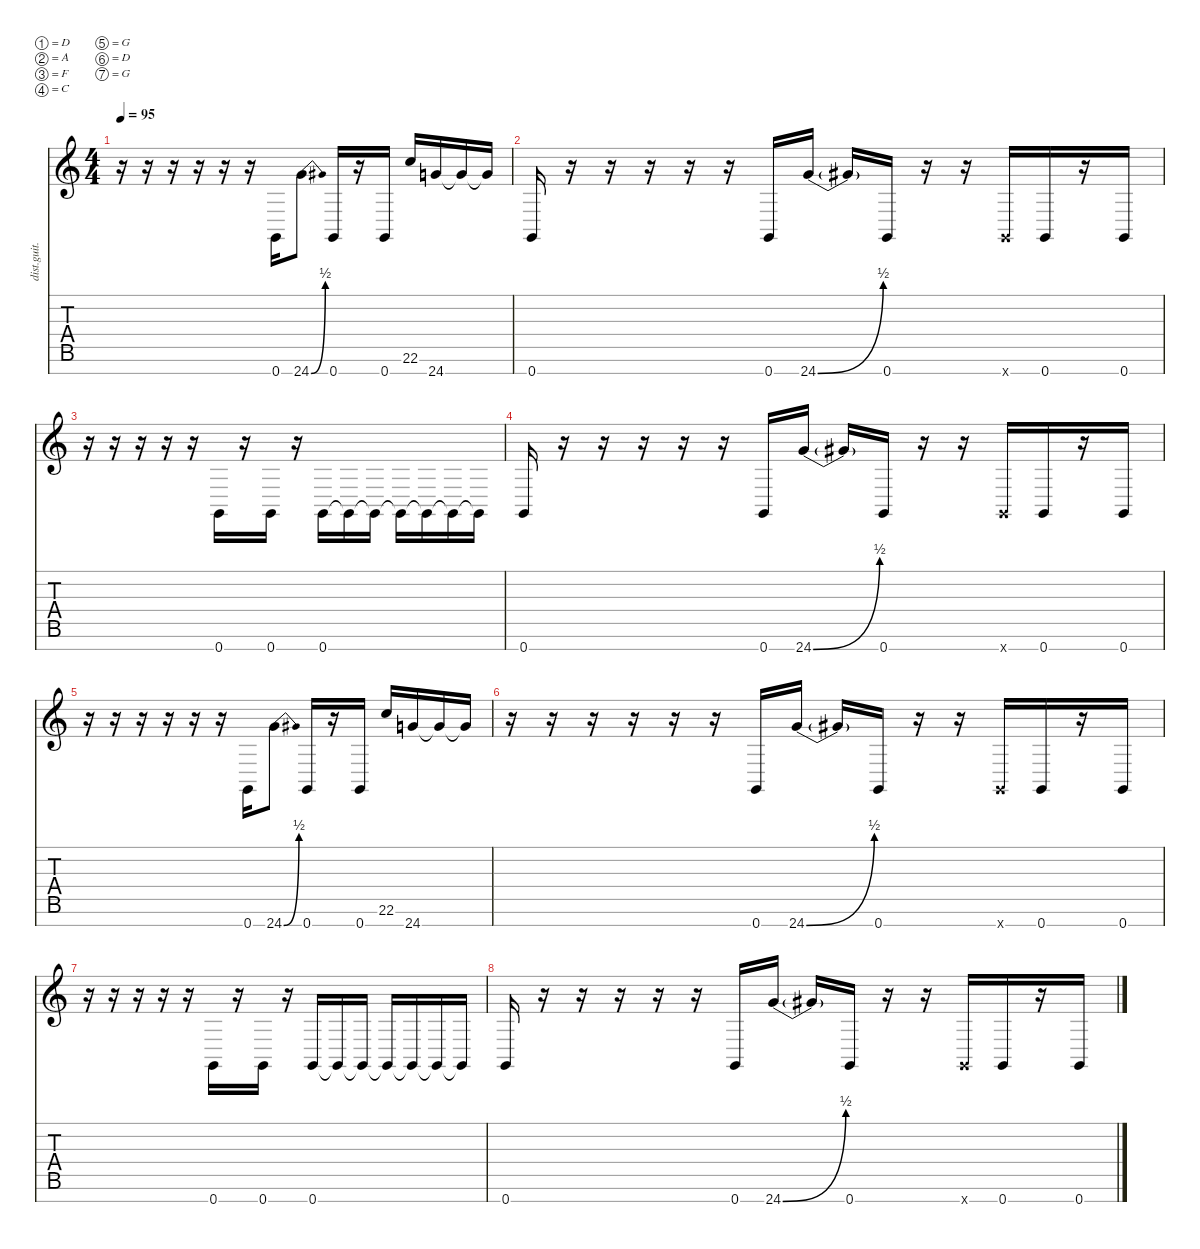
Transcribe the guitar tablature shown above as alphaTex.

\defaultSystemsLayout 4
\hideDynamics
\bracketExtendMode nobrackets
\otherSystemsTrackNameOrientation horizontal
\track ("Distortion Guitar" "dist.guit.") {instrument distortionguitar}
\staff {score tabs}
\tuning (D4 A3 F3 C3 G2 D2 G1)
\ts (4 4)
\tempo 95
\clef g2
\ks c
r.16{dy mf beam Down} r.16{beam Down} r.16{beam Down} r.16{beam Down} r.16{beam Down} r.16{beam Down} 0.7.16{beam Up} 24.7{be (bend 0 0 14.399999999999999 2)}.8{beam Up} 0.7.16{beam Up} r.16{beam Up} 0.7.16{beam Up} 22.6.16{beam Up} 24.7.16{beam Up} 24.7{t}.16{beam Up} 24.7{t}.16{beam Up} |
0.7.16{beam Up} r.16{beam Up} r.16{beam Up} r.16{beam Up} r.16{beam Up} r.16{beam Up} 0.7.16{beam Up} 24.7{be (bend 0 0 15.6 2)}.16{beam Up} 24.7{t}.16{beam Up} 0.7.16{beam Up} r.16{beam Up} r.16{beam Up} 0.7{x}.16{beam Up} 0.7.16{beam Up} r.16{beam Up} 0.7.16{beam Up} |
r.16{beam Down} r.16{beam Down} r.16{beam Down} r.16{beam Down} r.16{beam Down} 0.7.16{beam Up} r.16{beam Up} 0.7.16{beam Up} r.16{beam Down} 0.7.16{beam Up} 0.7{t}.16{beam Up} 0.7{t}.16{beam Up} 0.7{t}.16{beam Down} 0.7{t}.16{beam Down} 0.7{t}.16{beam Down} 0.7{t}.16{beam Down} |
0.7.16{beam Up} r.16{beam Up} r.16{beam Up} r.16{beam Up} r.16{beam Up} r.16{beam Up} 0.7.16{beam Up} 24.7{be (bend 0 0 15.6 2)}.16{beam Up} 24.7{t}.16{beam Up} 0.7.16{beam Up} r.16{beam Up} r.16{beam Up} 0.7{x}.16{beam Up} 0.7.16{beam Up} r.16{beam Up} 0.7.16{beam Up} |
r.16{beam Down} r.16{beam Down} r.16{beam Down} r.16{beam Down} r.16{beam Down} r.16{beam Down} 0.7.16{beam Up} 24.7{be (bend 0 0 14.399999999999999 2)}.8{beam Up} 0.7.16{beam Up} r.16{beam Up} 0.7.16{beam Up} 22.6.16{beam Up} 24.7.16{beam Up} 24.7{t}.16{beam Up} 24.7{t}.16{beam Up} |
r.16{beam Down} r.16{beam Up} r.16{beam Up} r.16{beam Up} r.16{beam Up} r.16{beam Up} 0.7.16{beam Up} 24.7{be (bend 0 0 15.6 2)}.16{beam Up} 24.7{t}.16{beam Up} 0.7.16{beam Up} r.16{beam Up} r.16{beam Up} 0.7{x}.16{beam Up} 0.7.16{beam Up} r.16{beam Up} 0.7.16{beam Up} |
r.16{beam Down} r.16{beam Down} r.16{beam Down} r.16{beam Down} r.16{beam Down} 0.7.16{beam Up} r.16{beam Up} 0.7.16{beam Up} r.16{beam Up} 0.7.16{beam Up} 0.7{t}.16{beam Up} 0.7{t}.16{beam Up} 0.7{t}.16{beam Up} 0.7{t}.16{beam Up} 0.7{t}.16{beam Up} 0.7{t}.16{beam Up} |
0.7.16{beam Up} r.16{beam Up} r.16{beam Up} r.16{beam Up} r.16{beam Up} r.16{beam Up} 0.7.16{beam Up} 24.7{be (bend 0 0 15.6 2)}.16{beam Up} 24.7{t}.16{beam Up} 0.7.16{beam Up} r.16{beam Up} r.16{beam Up} 0.7{x}.16{beam Up} 0.7.16{beam Up} r.16{beam Up} 0.7.16{beam Up}
